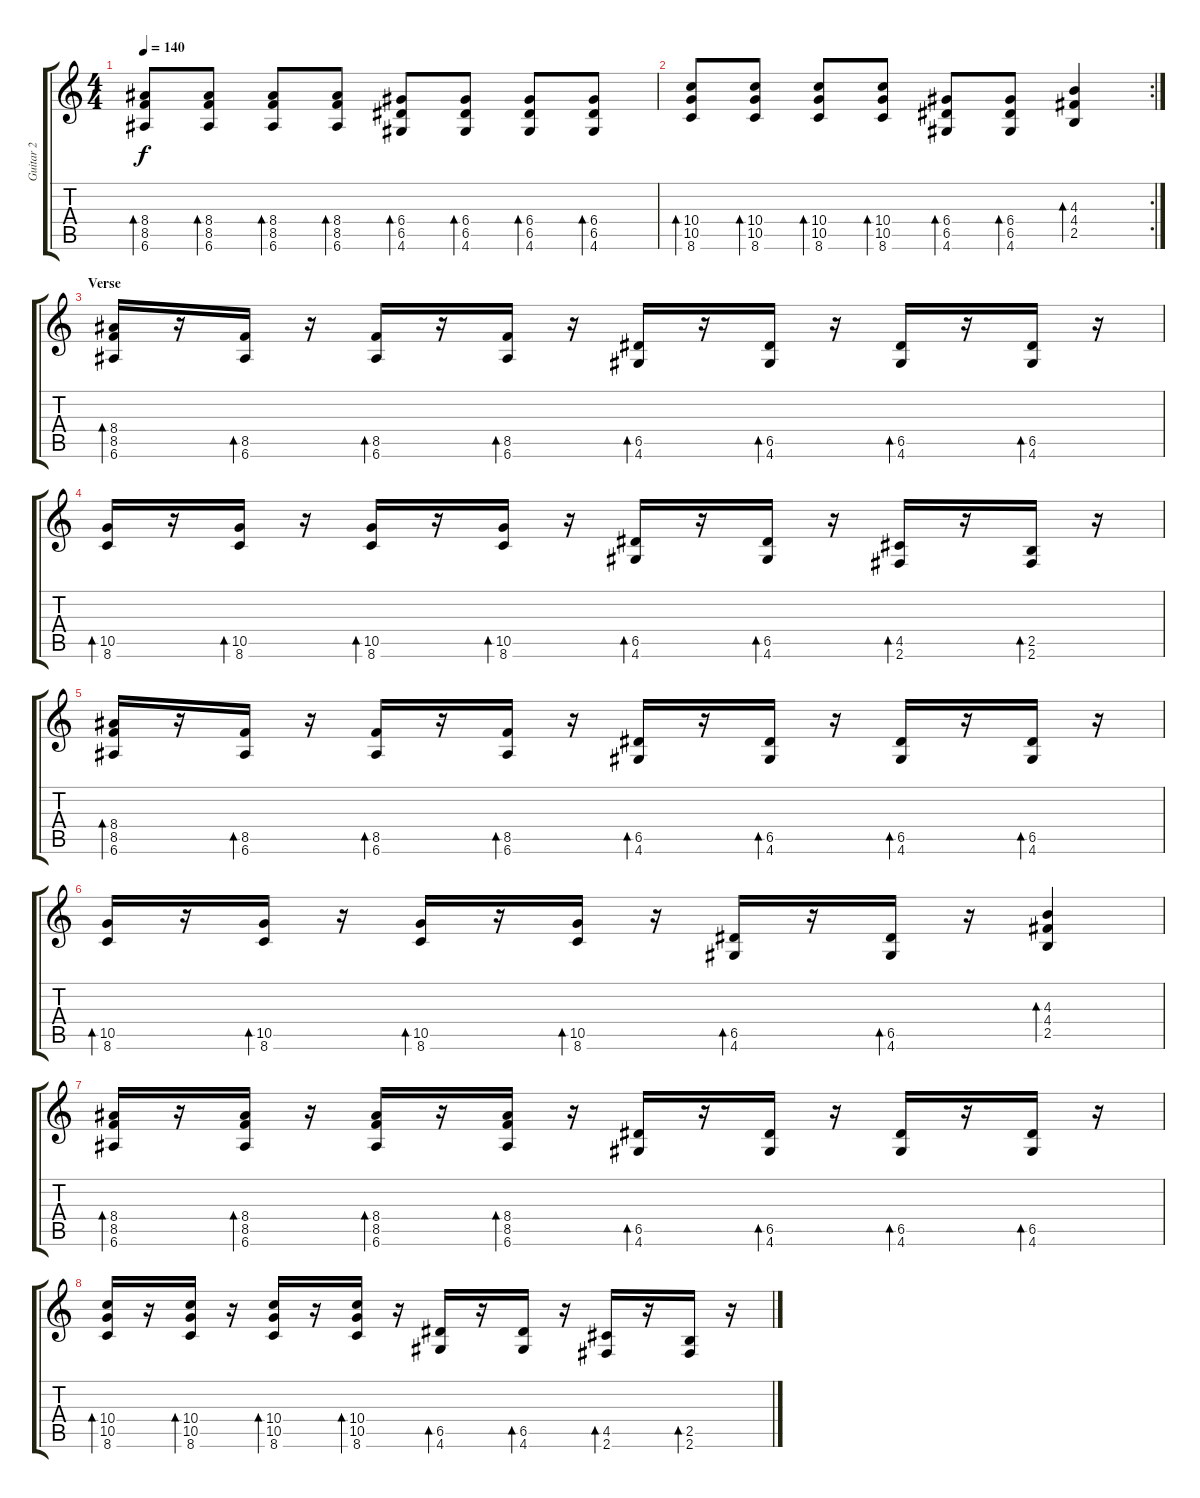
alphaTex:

\track ("Guitar 2" "Guitar 2") {instrument distortionguitar}
\staff {score tabs}
\tuning (E4 B3 G3 D3 A2 E2) {hide}
\ts (4 4)
\tempo 140
\clef g2
\ks c
(8.4 8.5 6.6).8{bd 60 dy f} (8.4 8.5 6.6).8{bd 60} (8.4 8.5 6.6).8{bd 60} (8.4 8.5 6.6).8{bd 60} (6.4 6.5 4.6).8{bd 60} (6.4 6.5 4.6).8{bd 60} (6.4 6.5 4.6).8{bd 60} (6.4 6.5 4.6).8{bd 60} |
\rc 2
(10.4 10.5 8.6).8{bd 60} (10.4 10.5 8.6).8{bd 60} (10.4 10.5 8.6).8{bd 60} (10.4 10.5 8.6).8{bd 60} (6.4 6.5 4.6).8{bd 60} (6.4 6.5 4.6).8{bd 60} (4.3 4.4 2.5).4{bd 60} |
\section ("" "Verse")
(8.4 8.5 6.6).16{bd 60} r.16 (8.5 6.6).16{bd 60} r.16 (8.5 6.6).16{bd 60} r.16 (8.5 6.6).16{bd 60} r.16 (6.5 4.6).16{bd 60} r.16 (6.5 4.6).16{bd 60} r.16 (6.5 4.6).16{bd 60} r.16 (6.5 4.6).16{bd 60} r.16 |
(10.5 8.6).16{bd 60} r.16 (10.5 8.6).16{bd 60} r.16 (10.5 8.6).16{bd 60} r.16 (10.5 8.6).16{bd 60} r.16 (6.5 4.6).16{bd 60} r.16 (6.5 4.6).16{bd 60} r.16 (4.5 2.6).16{bd 60} r.16 (2.5 2.6).16{bd 60} r.16 |
(8.4 8.5 6.6).16{bd 60} r.16 (8.5 6.6).16{bd 60} r.16 (8.5 6.6).16{bd 60} r.16 (8.5 6.6).16{bd 60} r.16 (6.5 4.6).16{bd 60} r.16 (6.5 4.6).16{bd 60} r.16 (6.5 4.6).16{bd 60} r.16 (6.5 4.6).16{bd 60} r.16 |
(10.5 8.6).16{bd 60} r.16 (10.5 8.6).16{bd 60} r.16 (10.5 8.6).16{bd 60} r.16 (10.5 8.6).16{bd 60} r.16 (6.5 4.6).16{bd 60} r.16 (6.5 4.6).16{bd 60} r.16 (4.3 4.4 2.5).4{bd 60} |
(8.4 8.5 6.6).16{bd 60} r.16 (8.4 8.5 6.6).16{bd 60} r.16 (8.4 8.5 6.6).16{bd 60} r.16 (8.4 8.5 6.6).16{bd 60} r.16 (6.5 4.6).16{bd 60} r.16 (6.5 4.6).16{bd 60} r.16 (6.5 4.6).16{bd 60} r.16 (6.5 4.6).16{bd 60} r.16 |
(10.4 10.5 8.6).16{bd 60} r.16 (10.4 10.5 8.6).16{bd 60} r.16 (10.4 10.5 8.6).16{bd 60} r.16 (10.4 10.5 8.6).16{bd 60} r.16 (6.5 4.6).16{bd 60} r.16 (6.5 4.6).16{bd 60} r.16 (4.5 2.6).16{bd 60} r.16 (2.5 2.6).16{bd 60} r.16
